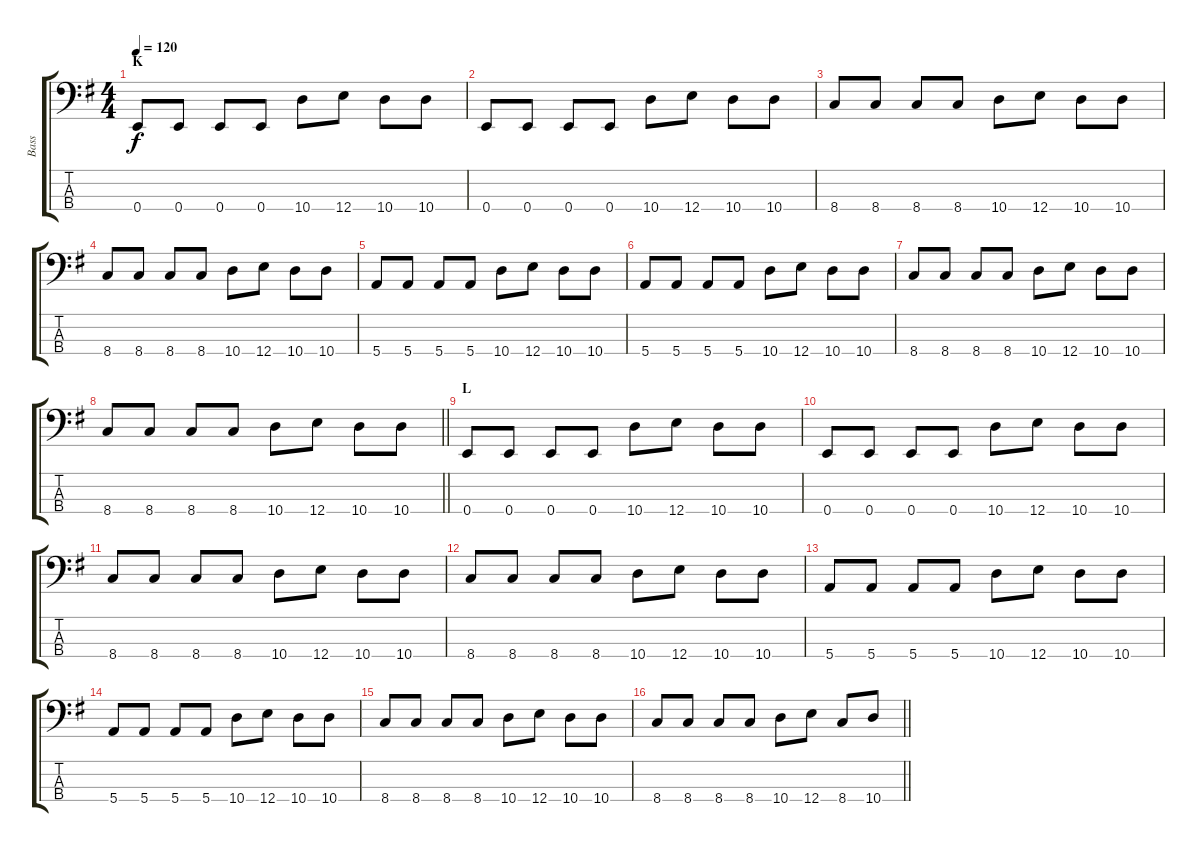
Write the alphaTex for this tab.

\track ("Bass" "Bass") {instrument electricbassfinger}
\staff {score tabs}
\tuning (G2 D2 A1 E1) {hide}
\ts (4 4)
\section ("" "K")
\tempo 120
\clef f4
\ks g
0.4.8{dy f volume 13 instrument electricbassfinger} 0.4.8 0.4.8 0.4.8 10.4.8 12.4.8 10.4.8 10.4.8 |
0.4.8 0.4.8 0.4.8 0.4.8 10.4.8 12.4.8 10.4.8 10.4.8 |
8.4.8 8.4.8 8.4.8 8.4.8 10.4.8 12.4.8 10.4.8 10.4.8 |
8.4.8 8.4.8 8.4.8 8.4.8 10.4.8 12.4.8 10.4.8 10.4.8 |
5.4.8 5.4.8 5.4.8 5.4.8 10.4.8 12.4.8 10.4.8 10.4.8 |
5.4.8 5.4.8 5.4.8 5.4.8 10.4.8 12.4.8 10.4.8 10.4.8 |
8.4.8 8.4.8 8.4.8 8.4.8 10.4.8 12.4.8 10.4.8 10.4.8 |
\barLineRight lightlight
8.4.8 8.4.8 8.4.8 8.4.8 10.4.8 12.4.8 10.4.8 10.4.8 |
\section ("" "L")
0.4.8{volume 13 instrument electricbassfinger} 0.4.8 0.4.8 0.4.8 10.4.8 12.4.8 10.4.8 10.4.8 |
0.4.8 0.4.8 0.4.8 0.4.8 10.4.8 12.4.8 10.4.8 10.4.8 |
8.4.8 8.4.8 8.4.8 8.4.8 10.4.8 12.4.8 10.4.8 10.4.8 |
8.4.8 8.4.8 8.4.8 8.4.8 10.4.8 12.4.8 10.4.8 10.4.8 |
5.4.8 5.4.8 5.4.8 5.4.8 10.4.8 12.4.8 10.4.8 10.4.8 |
5.4.8 5.4.8 5.4.8 5.4.8 10.4.8 12.4.8 10.4.8 10.4.8 |
8.4.8 8.4.8 8.4.8 8.4.8 10.4.8 12.4.8 10.4.8 10.4.8 |
\barLineRight lightlight
8.4.8 8.4.8 8.4.8 8.4.8 10.4.8 12.4.8 8.4.8 10.4.8
